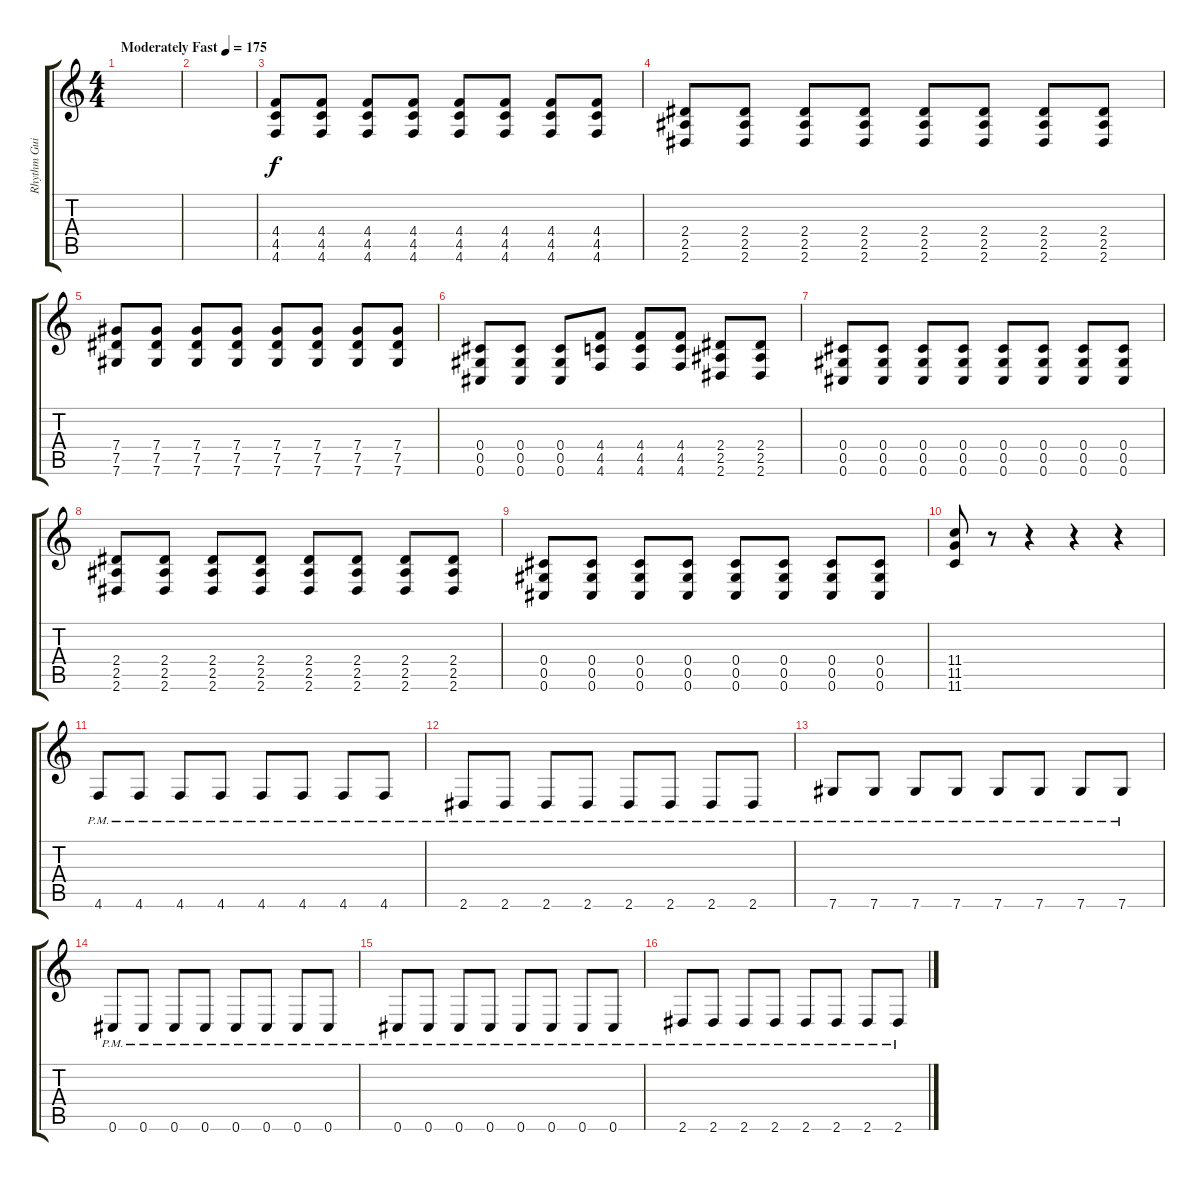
\track ("Rhythm Guitar" "Rhythm Gui") {instrument overdrivenguitar}
\staff {score tabs}
\tuning (Eb4 Bb3 Gb3 Db3 Ab2 Db2) {hide}
\ts (4 4)
\tempo (175 "Moderately Fast")
\clef g2
\ks c
|
|
(4.4 4.5 4.6).8 (4.4 4.5 4.6).8 (4.4 4.5 4.6).8 (4.4 4.5 4.6).8 (4.4 4.5 4.6).8 (4.4 4.5 4.6).8 (4.4 4.5 4.6).8 (4.4 4.5 4.6).8 |
(2.4 2.5 2.6).8 (2.4 2.5 2.6).8 (2.4 2.5 2.6).8 (2.4 2.5 2.6).8 (2.4 2.5 2.6).8 (2.4 2.5 2.6).8 (2.4 2.5 2.6).8 (2.4 2.5 2.6).8 |
(7.4 7.5 7.6).8 (7.4 7.5 7.6).8 (7.4 7.5 7.6).8 (7.4 7.5 7.6).8 (7.4 7.5 7.6).8 (7.4 7.5 7.6).8 (7.4 7.5 7.6).8 (7.4 7.5 7.6).8 |
(0.4 0.5 0.6).8 (0.4 0.5 0.6).8 (0.4 0.5 0.6).8 (4.4 4.5 4.6).8 (4.4 4.5 4.6).8 (4.4 4.5 4.6).8 (2.4 2.5 2.6).8 (2.4 2.5 2.6).8 |
(0.4 0.5 0.6).8 (0.4 0.5 0.6).8 (0.4 0.5 0.6).8 (0.4 0.5 0.6).8 (0.4 0.5 0.6).8 (0.4 0.5 0.6).8 (0.4 0.5 0.6).8 (0.4 0.5 0.6).8 |
(2.4 2.5 2.6).8 (2.4 2.5 2.6).8 (2.4 2.5 2.6).8 (2.4 2.5 2.6).8 (2.4 2.5 2.6).8 (2.4 2.5 2.6).8 (2.4 2.5 2.6).8 (2.4 2.5 2.6).8 |
(0.4 0.5 0.6).8 (0.4 0.5 0.6).8 (0.4 0.5 0.6).8 (0.4 0.5 0.6).8 (0.4 0.5 0.6).8 (0.4 0.5 0.6).8 (0.4 0.5 0.6).8 (0.4 0.5 0.6).8 |
(11.4 11.5 11.6).8 r.8 r.4 r.4 r.4 |
4.6{pm}.8 4.6{pm}.8 4.6{pm}.8 4.6{pm}.8 4.6{pm}.8 4.6{pm}.8 4.6{pm}.8 4.6{pm}.8 |
2.6{pm}.8 2.6{pm}.8 2.6{pm}.8 2.6{pm}.8 2.6{pm}.8 2.6{pm}.8 2.6{pm}.8 2.6{pm}.8 |
7.6{pm}.8 7.6{pm}.8 7.6{pm}.8 7.6{pm}.8 7.6{pm}.8 7.6{pm}.8 7.6{pm}.8 7.6{pm}.8 |
0.6{pm}.8 0.6{pm}.8 0.6{pm}.8 0.6{pm}.8 0.6{pm}.8 0.6{pm}.8 0.6{pm}.8 0.6{pm}.8 |
0.6{pm}.8 0.6{pm}.8 0.6{pm}.8 0.6{pm}.8 0.6{pm}.8 0.6{pm}.8 0.6{pm}.8 0.6{pm}.8 |
2.6{pm}.8 2.6{pm}.8 2.6{pm}.8 2.6{pm}.8 2.6{pm}.8 2.6{pm}.8 2.6{pm}.8 2.6{pm}.8
